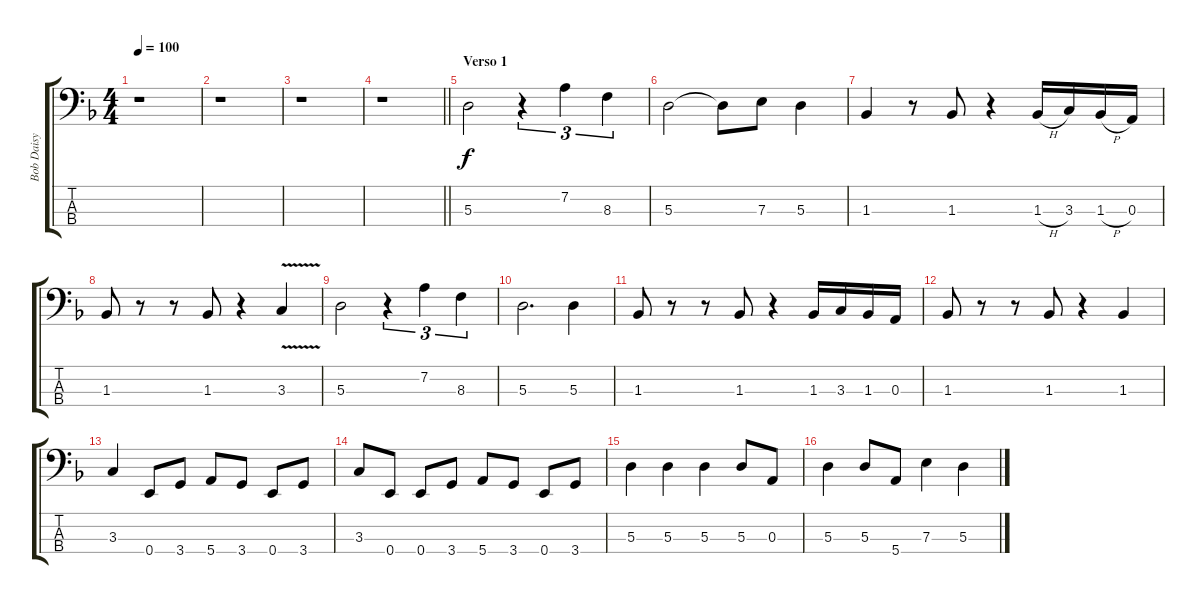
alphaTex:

\track ("Bob Daisy - Bass" "Bob Daisy ") {instrument electricbassfinger}
\staff {score tabs}
\tuning (G2 D2 A1 E1) {hide}
\ts (4 4)
\tempo 100
\clef f4
\ks dminor
r.1{dy f} |
r.1 |
r.1 |
\barLineRight lightlight
r.1 |
\section ("" "Verso 1")
5.3.2 r.4{tu (3 2)} 7.2.4{tu (3 2)} 8.3.4{tu (3 2)} |
5.3.2 5.3{t}.8 7.3.8 5.3.4 |
1.3.4 r.8 1.3.8 r.4 1.3{h}.16 3.3.16 1.3{h}.16 0.3.16 |
1.3.8 r.8 r.8 1.3.8 r.4 3.3{v}.4 |
5.3.2 r.4{tu (3 2)} 7.2.4{tu (3 2)} 8.3.4{tu (3 2)} |
5.3.2{d} 5.3.4 |
1.3.8 r.8 r.8 1.3.8 r.4 1.3.16 3.3.16 1.3.16 0.3.16 |
1.3.8 r.8 r.8 1.3.8 r.4 1.3.4 |
3.3.4 0.4.8 3.4.8 5.4.8 3.4.8 0.4.8 3.4.8 |
3.3.8 0.4.8 0.4.8 3.4.8 5.4.8 3.4.8 0.4.8 3.4.8 |
5.3.4 5.3.4 5.3.4 5.3.8 0.3.8 |
5.3.4 5.3.8 5.4.8 7.3.4 5.3.4
